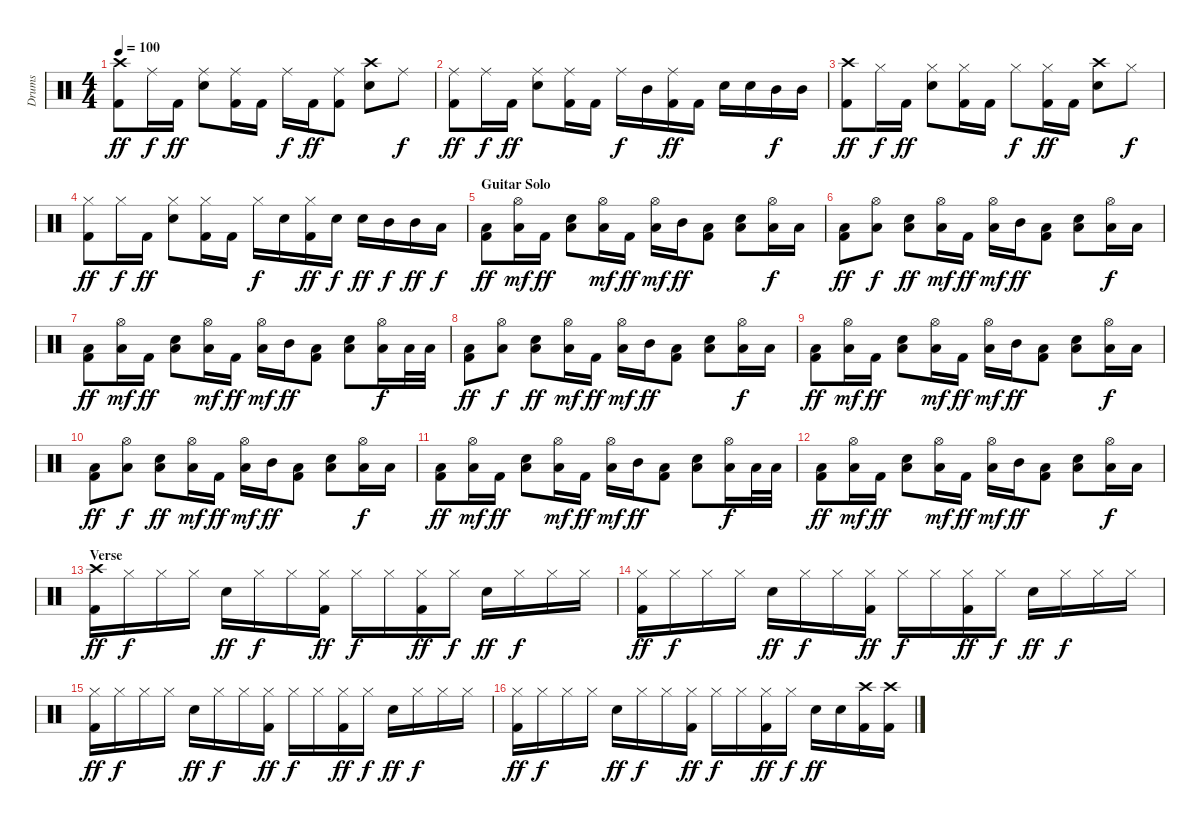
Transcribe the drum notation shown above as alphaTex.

\track ("Drums" "Drums") {instrument percussion}
\staff {score}
\articulation defaults
\ts (4 4)
\tempo 100
\clef neutral
\ks c
("Crash high (hit)" "Kick (hit) 2").8{dy ff} "Ride (middle)".16{dy f} "Kick (hit) 2".16{dy ff} ("Ride (middle)" "Snare (hit) 2").8 ("Ride (middle)" "Kick (hit) 2").16 "Kick (hit) 2".16 "Ride (middle)".16{dy f} "Kick (hit) 2".16{dy ff} ("Ride (middle)" "Kick (hit) 2").8 ("Crash high (hit)" "Snare (hit) 2").8 "Ride (middle)".8{dy f} |
("Ride (middle)" "Kick (hit) 2").8{dy ff} "Ride (middle)".16{dy f} "Kick (hit) 2".16{dy ff} ("Ride (middle)" "Snare (hit) 2").8 ("Ride (middle)" "Kick (hit) 2").16 "Kick (hit) 2".16 "Ride (middle)".16{dy f} "Mid Tom (hit)".16 ("Ride (middle)" "Kick (hit) 2").16{dy ff} "Kick (hit) 2".16 "Snare (hit) 2".16 "Snare (hit) 2".16 "Mid Tom (hit)".16{dy f} "Mid Tom (hit)".16 |
("Crash high (hit)" "Kick (hit) 2").8{dy ff} "Hi-Hat (closed)".16{dy f} "Kick (hit) 2".16{dy ff} ("Hi-Hat (closed)" "Snare (hit) 2").8 ("Hi-Hat (closed)" "Kick (hit) 2").16 "Kick (hit) 2".16 "Hi-Hat (closed)".8{dy f} ("Hi-Hat (closed)" "Kick (hit) 2").16{dy ff} "Kick (hit) 2".16 ("Crash high (hit)" "Snare (hit) 2").8 "Hi-Hat (closed)".8{dy f} |
("Hi-Hat (closed)" "Kick (hit) 2").8{dy ff} "Hi-Hat (closed)".16{dy f} "Kick (hit) 2".16{dy ff} ("Hi-Hat (closed)" "Snare (hit) 2").8 ("Hi-Hat (closed)" "Kick (hit) 2").16 "Kick (hit) 2".16 "Hi-Hat (closed)".16{dy f} "Snare (hit) 2".16 ("Hi-Hat (closed)" "Kick (hit) 2").16{dy ff} "Snare (hit) 2".16{dy f} "Snare (hit) 2".16{dy ff} "Mid Tom (hit)".16{dy f} "Mid Tom (hit)".16{dy ff} "Low Floor Tom (hit)".16{dy f} |
\section ("" "Guitar Solo")
("Low Tom (hit)" "Kick (hit) 2").8{dy ff} ("Hi-Hat (open)" "Low Tom (hit)").16{dy mf} "Kick (hit) 2".16{dy ff} ("Low Tom (hit)" "Snare (hit) 2").8 ("Hi-Hat (open)" "Low Tom (hit)").16{dy mf} "Kick (hit) 2".16{dy ff} ("Hi-Hat (open)" "Low Tom (hit)").16{dy mf} "Mid Tom (hit)".16{dy ff} ("Low Tom (hit)" "Kick (hit) 2").8 ("Low Tom (hit)" "Snare (hit) 2").8 ("Hi-Hat (open)" "Low Tom (hit)").16{dy f} "Low Tom (hit)".16 |
("Low Tom (hit)" "Kick (hit) 2").8{dy ff} ("Hi-Hat (open)" "Low Tom (hit)").8{dy f} ("Low Tom (hit)" "Snare (hit) 2").8{dy ff} ("Hi-Hat (open)" "Low Tom (hit)").16{dy mf} "Kick (hit) 2".16{dy ff} ("Hi-Hat (open)" "Low Tom (hit)").16{dy mf} "Mid Tom (hit)".16{dy ff} ("Low Tom (hit)" "Kick (hit) 2").8 ("Low Tom (hit)" "Snare (hit) 2").8 ("Hi-Hat (open)" "Low Tom (hit)").16{dy f} "Low Tom (hit)".16 |
("Low Tom (hit)" "Kick (hit) 2").8{dy ff} ("Hi-Hat (open)" "Low Tom (hit)").16{dy mf} "Kick (hit) 2".16{dy ff} ("Low Tom (hit)" "Snare (hit) 2").8 ("Hi-Hat (open)" "Low Tom (hit)").16{dy mf} "Kick (hit) 2".16{dy ff} ("Hi-Hat (open)" "Low Tom (hit)").16{dy mf} "Mid Tom (hit)".16{dy ff} ("Low Tom (hit)" "Kick (hit) 2").8 ("Low Tom (hit)" "Snare (hit) 2").8 ("Hi-Hat (open)" "Low Tom (hit)").16{dy f} "Low Tom (hit)".32 "Low Tom (hit)".32 |
("Low Tom (hit)" "Kick (hit) 2").8{dy ff} ("Hi-Hat (open)" "Low Tom (hit)").8{dy f} ("Low Tom (hit)" "Snare (hit) 2").8{dy ff} ("Hi-Hat (open)" "Low Tom (hit)").16{dy mf} "Kick (hit) 2".16{dy ff} ("Hi-Hat (open)" "Low Tom (hit)").16{dy mf} "Mid Tom (hit)".16{dy ff} ("Low Tom (hit)" "Kick (hit) 2").8 ("Low Tom (hit)" "Snare (hit) 2").8 ("Hi-Hat (open)" "Low Tom (hit)").16{dy f} "Low Tom (hit)".16 |
("Low Tom (hit)" "Kick (hit) 2").8{dy ff} ("Hi-Hat (open)" "Low Tom (hit)").16{dy mf} "Kick (hit) 2".16{dy ff} ("Low Tom (hit)" "Snare (hit) 2").8 ("Hi-Hat (open)" "Low Tom (hit)").16{dy mf} "Kick (hit) 2".16{dy ff} ("Hi-Hat (open)" "Low Tom (hit)").16{dy mf} "Mid Tom (hit)".16{dy ff} ("Low Tom (hit)" "Kick (hit) 2").8 ("Low Tom (hit)" "Snare (hit) 2").8 ("Hi-Hat (open)" "Low Tom (hit)").16{dy f} "Low Tom (hit)".16 |
("Low Tom (hit)" "Kick (hit) 2").8{dy ff} ("Hi-Hat (open)" "Low Tom (hit)").8{dy f} ("Low Tom (hit)" "Snare (hit) 2").8{dy ff} ("Hi-Hat (open)" "Low Tom (hit)").16{dy mf} "Kick (hit) 2".16{dy ff} ("Hi-Hat (open)" "Low Tom (hit)").16{dy mf} "Mid Tom (hit)".16{dy ff} ("Low Tom (hit)" "Kick (hit) 2").8 ("Low Tom (hit)" "Snare (hit) 2").8 ("Hi-Hat (open)" "Low Tom (hit)").16{dy f} "Low Tom (hit)".16 |
("Low Tom (hit)" "Kick (hit) 2").8{dy ff} ("Hi-Hat (open)" "Low Tom (hit)").16{dy mf} "Kick (hit) 2".16{dy ff} ("Low Tom (hit)" "Snare (hit) 2").8 ("Hi-Hat (open)" "Low Tom (hit)").16{dy mf} "Kick (hit) 2".16{dy ff} ("Hi-Hat (open)" "Low Tom (hit)").16{dy mf} "Mid Tom (hit)".16{dy ff} ("Low Tom (hit)" "Kick (hit) 2").8 ("Low Tom (hit)" "Snare (hit) 2").8 ("Hi-Hat (open)" "Low Tom (hit)").16{dy f} "Low Tom (hit)".32 "Low Tom (hit)".32 |
("Low Tom (hit)" "Kick (hit) 2").8{dy ff} ("Hi-Hat (open)" "Low Tom (hit)").16{dy mf} "Kick (hit) 2".16{dy ff} ("Low Tom (hit)" "Snare (hit) 2").8 ("Hi-Hat (open)" "Low Tom (hit)").16{dy mf} "Kick (hit) 2".16{dy ff} ("Hi-Hat (open)" "Low Tom (hit)").16{dy mf} "Mid Tom (hit)".16{dy ff} ("Low Tom (hit)" "Kick (hit) 2").8 ("Low Tom (hit)" "Snare (hit) 2").8 ("Hi-Hat (open)" "Low Floor Tom (hit)").16{dy f} "Low Floor Tom (hit)".16 |
\section ("" "Verse")
("Crash high (hit)" "Kick (hit) 2").16{dy ff} "Hi-Hat (closed)".16{dy f} "Hi-Hat (closed)".16 "Hi-Hat (closed)".16 "Snare (hit) 2".16{dy ff} "Hi-Hat (closed)".16{dy f} "Hi-Hat (closed)".16 ("Hi-Hat (closed)" "Kick (hit) 2").16{dy ff} "Hi-Hat (closed)".16{dy f} "Hi-Hat (closed)".16 ("Hi-Hat (closed)" "Kick (hit) 2").16{dy ff} "Hi-Hat (closed)".16{dy f} "Snare (hit) 2".16{dy ff} "Hi-Hat (closed)".16{dy f} "Hi-Hat (closed)".16 "Hi-Hat (closed)".16 |
("Hi-Hat (closed)" "Kick (hit) 2").16{dy ff} "Hi-Hat (closed)".16{dy f} "Hi-Hat (closed)".16 "Hi-Hat (closed)".16 "Snare (hit) 2".16{dy ff} "Hi-Hat (closed)".16{dy f} "Hi-Hat (closed)".16 ("Hi-Hat (closed)" "Kick (hit) 2").16{dy ff} "Hi-Hat (closed)".16{dy f} "Hi-Hat (closed)".16 ("Hi-Hat (closed)" "Kick (hit) 2").16{dy ff} "Hi-Hat (closed)".16{dy f} "Snare (hit) 2".16{dy ff} "Hi-Hat (closed)".16{dy f} "Hi-Hat (closed)".16 "Hi-Hat (closed)".16 |
("Hi-Hat (closed)" "Kick (hit) 2").16{dy ff} "Hi-Hat (closed)".16{dy f} "Hi-Hat (closed)".16 "Hi-Hat (closed)".16 "Snare (hit) 2".16{dy ff} "Hi-Hat (closed)".16{dy f} "Hi-Hat (closed)".16 ("Hi-Hat (closed)" "Kick (hit) 2").16{dy ff} "Hi-Hat (closed)".16{dy f} "Hi-Hat (closed)".16 ("Hi-Hat (closed)" "Kick (hit) 2").16{dy ff} "Hi-Hat (closed)".16{dy f} "Snare (hit) 2".16{dy ff} "Hi-Hat (closed)".16{dy f} "Hi-Hat (closed)".16 "Hi-Hat (closed)".16 |
("Hi-Hat (closed)" "Kick (hit) 2").16{dy ff} "Hi-Hat (closed)".16{dy f} "Hi-Hat (closed)".16 "Hi-Hat (closed)".16 "Snare (hit) 2".16{dy ff} "Hi-Hat (closed)".16{dy f} "Hi-Hat (closed)".16 ("Hi-Hat (closed)" "Kick (hit) 2").16{dy ff} "Hi-Hat (closed)".16{dy f} "Hi-Hat (closed)".16 ("Hi-Hat (closed)" "Kick (hit) 2").16{dy ff} "Hi-Hat (closed)".16{dy f} "Snare (hit) 2".16{dy ff} "Snare (hit) 2".16 ("Crash high (hit)" "Kick (hit) 2").16 ("Crash high (hit)" "Kick (hit) 2").16
